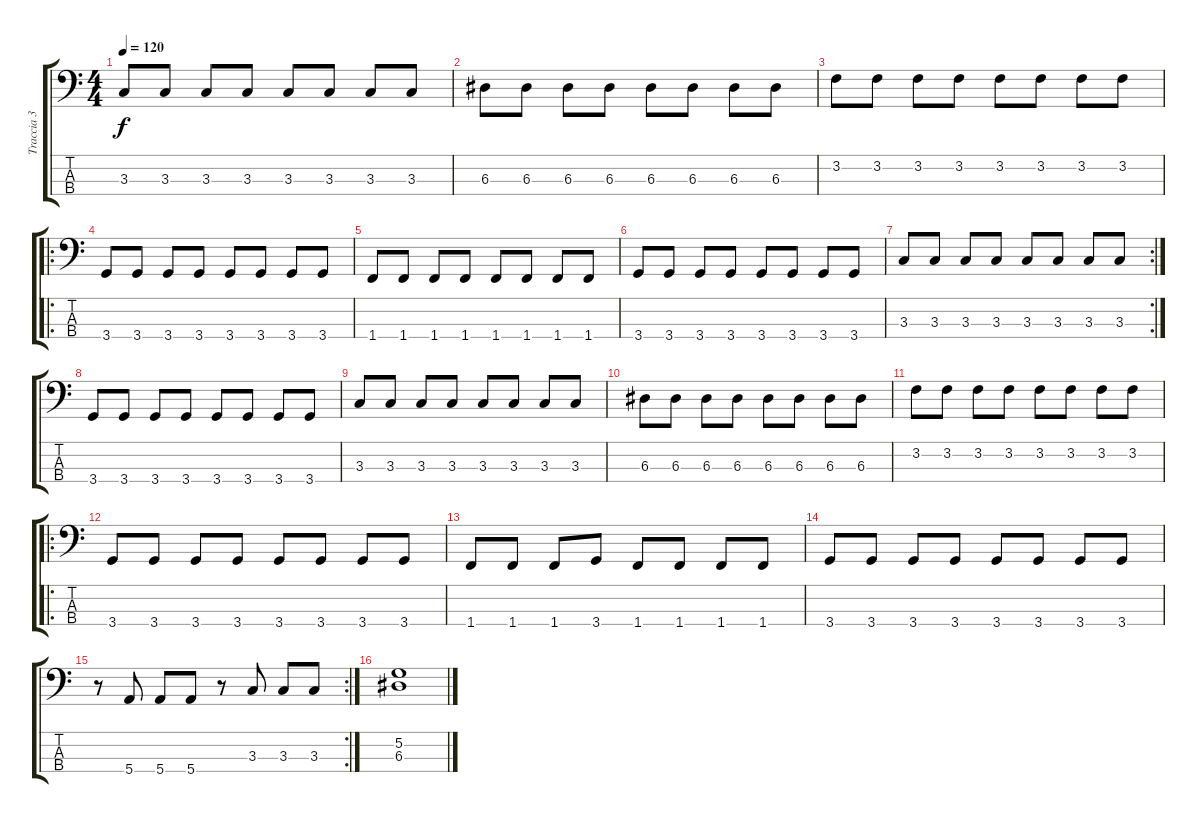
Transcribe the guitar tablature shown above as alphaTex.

\track ("Traccia 3" "Traccia 3") {instrument electricbassfinger}
\staff {score tabs}
\tuning (G2 D2 A1 E1) {hide}
\ts (4 4)
\tempo 120
\clef f4
\ks c
3.3.8{dy f} 3.3.8 3.3.8 3.3.8 3.3.8 3.3.8 3.3.8 3.3.8 |
6.3.8 6.3.8 6.3.8 6.3.8 6.3.8 6.3.8 6.3.8 6.3.8 |
3.2.8 3.2.8 3.2.8 3.2.8 3.2.8 3.2.8 3.2.8 3.2.8 |
\ro
3.4.8 3.4.8 3.4.8 3.4.8 3.4.8 3.4.8 3.4.8 3.4.8 |
1.4.8 1.4.8 1.4.8 1.4.8 1.4.8 1.4.8 1.4.8 1.4.8 |
3.4.8 3.4.8 3.4.8 3.4.8 3.4.8 3.4.8 3.4.8 3.4.8 |
\rc 2
3.3.8 3.3.8 3.3.8 3.3.8 3.3.8 3.3.8 3.3.8 3.3.8 |
3.4.8 3.4.8 3.4.8 3.4.8 3.4.8 3.4.8 3.4.8 3.4.8 |
3.3.8 3.3.8 3.3.8 3.3.8 3.3.8 3.3.8 3.3.8 3.3.8 |
6.3.8 6.3.8 6.3.8 6.3.8 6.3.8 6.3.8 6.3.8 6.3.8 |
3.2.8 3.2.8 3.2.8 3.2.8 3.2.8 3.2.8 3.2.8 3.2.8 |
\ro
3.4.8 3.4.8 3.4.8 3.4.8 3.4.8 3.4.8 3.4.8 3.4.8 |
1.4.8 1.4.8 1.4.8 3.4.8 1.4.8 1.4.8 1.4.8 1.4.8 |
3.4.8 3.4.8 3.4.8 3.4.8 3.4.8 3.4.8 3.4.8 3.4.8 |
\rc 2
r.8 5.4.8 5.4.8 5.4.8 r.8 3.3.8 3.3.8 3.3.8 |
(5.2 6.3).1
